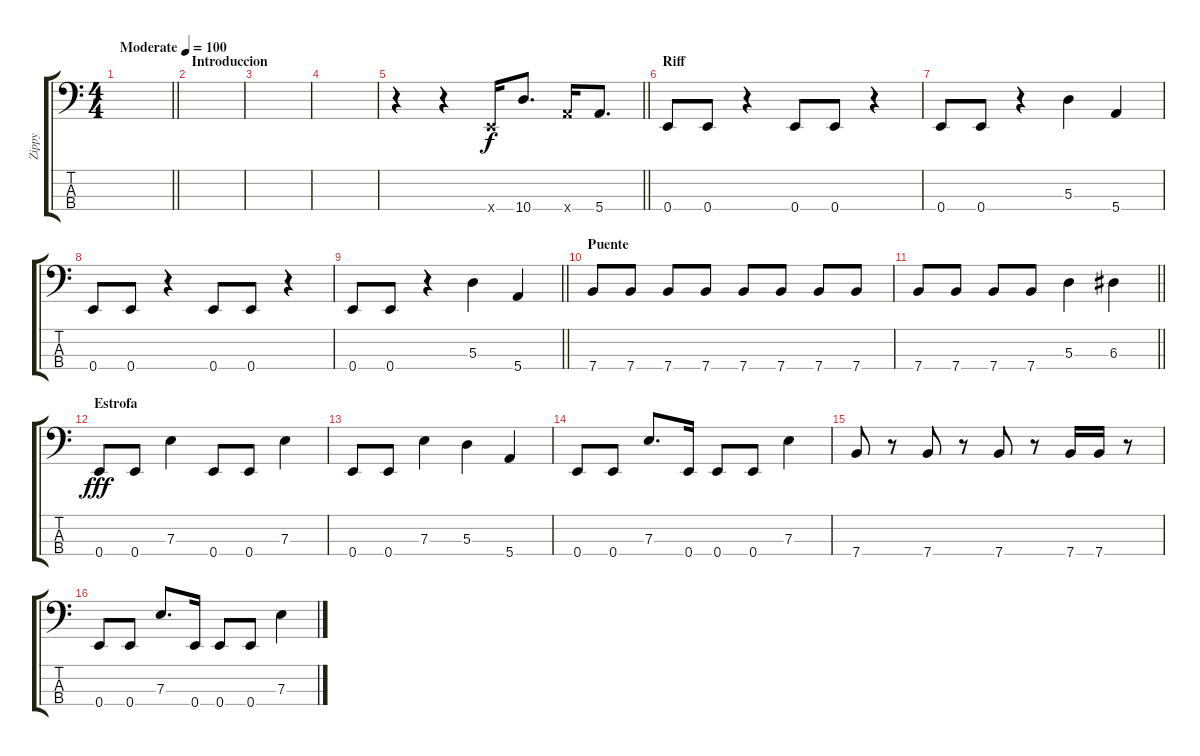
\track ("Zippy" "Zippy") {instrument electricbassfinger}
\staff {score tabs}
\tuning (G2 D2 A1 E1) {hide}
\ts (4 4)
\tempo (100 "Moderate")
\clef f4
\barLineRight lightlight
\ks c
|
\section ("" "Introduccion")
|
|
|
\barLineRight lightlight
r.4 r.4 0.4{x}.16 10.4.8{d} 5.4{x}.16 5.4.8{d} |
\section ("" "Riff")
0.4.8 0.4.8 r.4 0.4.8 0.4.8 r.4 |
0.4.8 0.4.8 r.4 5.3.4 5.4.4 |
0.4.8 0.4.8 r.4 0.4.8 0.4.8 r.4 |
\barLineRight lightlight
0.4.8 0.4.8 r.4 5.3.4 5.4.4 |
\section ("" "Puente")
7.4.8 7.4.8 7.4.8 7.4.8 7.4.8 7.4.8 7.4.8 7.4.8 |
\barLineRight lightlight
7.4.8 7.4.8 7.4.8 7.4.8 5.3.4 6.3.4 |
\section ("" "Estrofa")
0.4.8{dy fff} 0.4.8 7.3.4 0.4.8 0.4.8 7.3.4 |
0.4.8 0.4.8 7.3.4 5.3.4 5.4.4 |
0.4.8 0.4.8 7.3.8{d} 0.4.16 0.4.8 0.4.8 7.3.4 |
7.4.8 r.8 7.4.8 r.8 7.4.8 r.8 7.4.16 7.4.16 r.8 |
0.4.8 0.4.8 7.3.8{d} 0.4.16 0.4.8 0.4.8 7.3.4
